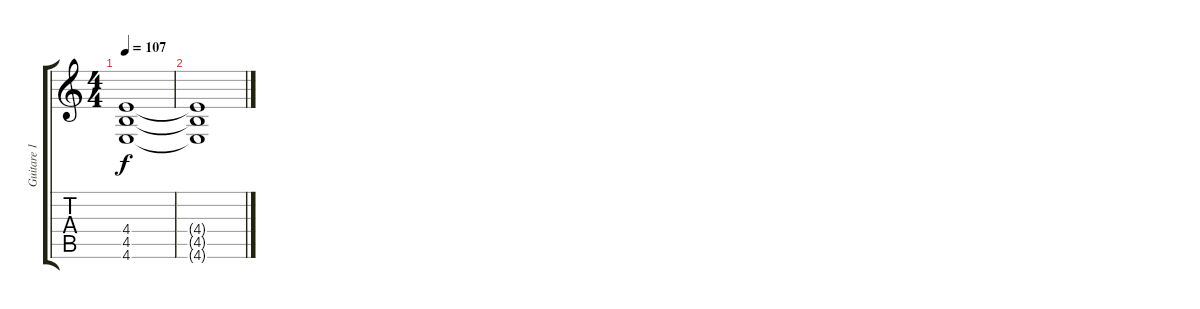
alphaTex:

\track ("Guitare 1" "Guitare 1") {instrument distortionguitar}
\staff {score tabs}
\tuning (D4 A3 F3 C3 G2 C2) {hide}
\ts (4 4)
\tempo 107
\clef g2
\ks c
(4.4{t} 4.5{t} 4.6{t}).1{dy f} |
(4.4{t} 4.5{t} 4.6{t}).1
